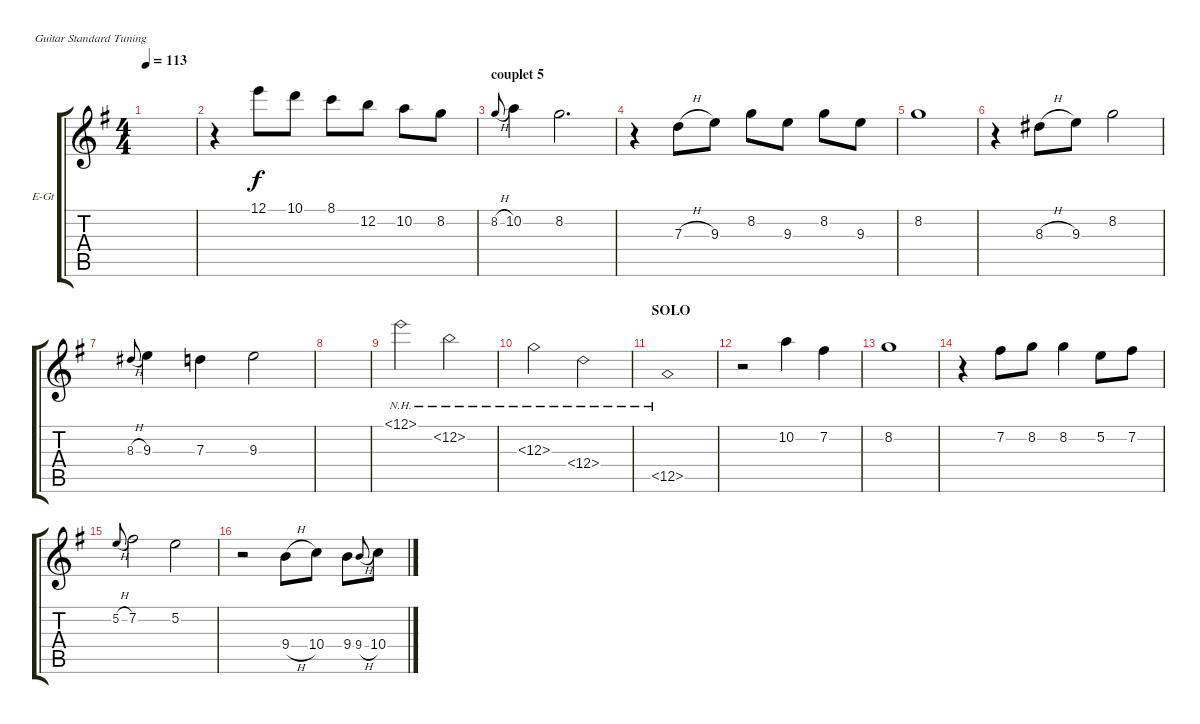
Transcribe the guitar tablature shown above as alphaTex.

\defaultSystemsLayout 4
\bracketExtendMode groupsimilarinstruments
\firstSystemTrackNameOrientation horizontal
\otherSystemsTrackNameOrientation horizontal
\track ("Electric Guitar" "E-Gt") {instrument electricguitarclean}
\staff {score tabs}
\tuning (E4 B3 G3 D3 A2 E2)
\ts (4 4)
\tempo 113
\clef g2
\scale
0.333333
\ks g
|
\scale
0.333333 r.4 12.1.8 10.1.8 8.1.8 12.2.8 10.2.8 8.2.8 |
\section ("" "couplet 5")
\scale
0.333333 8.2{h}.8{gr onbeat} 10.2.4 8.2.2{d} |
\scale
0.333333 r.4 7.3{h}.8 9.3.8 8.2.8 9.3.8 8.2.8 9.3.8 |
\scale
0.333333 8.2.1 |
\scale
0.333333 r.4 8.3{h}.8 9.3.8 8.2.2 |
\scale
0.333333 8.3{h}.8{gr onbeat} 9.3.4 7.3.4 9.3.2 |
\scale
0.333333 |
\scale
0.333333 12.1{nh}.2 12.2{nh}.2 |
\scale
0.333333 12.3{nh}.2 12.4{nh}.2 |
\section ("" "SOLO")
\scale
0.333333 12.5{nh}.1 |
\scale
0.333333 r.2 10.2.4 7.2.4 |
\scale
0.333333 8.2.1 |
\scale
0.333333 r.4 7.2.8 8.2.8 8.2.4 5.2.8 7.2.8 |
\scale
0.333333 5.2{h}.8{gr onbeat} 7.2.2 5.2.2 |
\scale
0.333333 r.2 9.4{h}.8 10.4.8 9.4.8 9.4{h}.8{gr onbeat} 10.4.8
